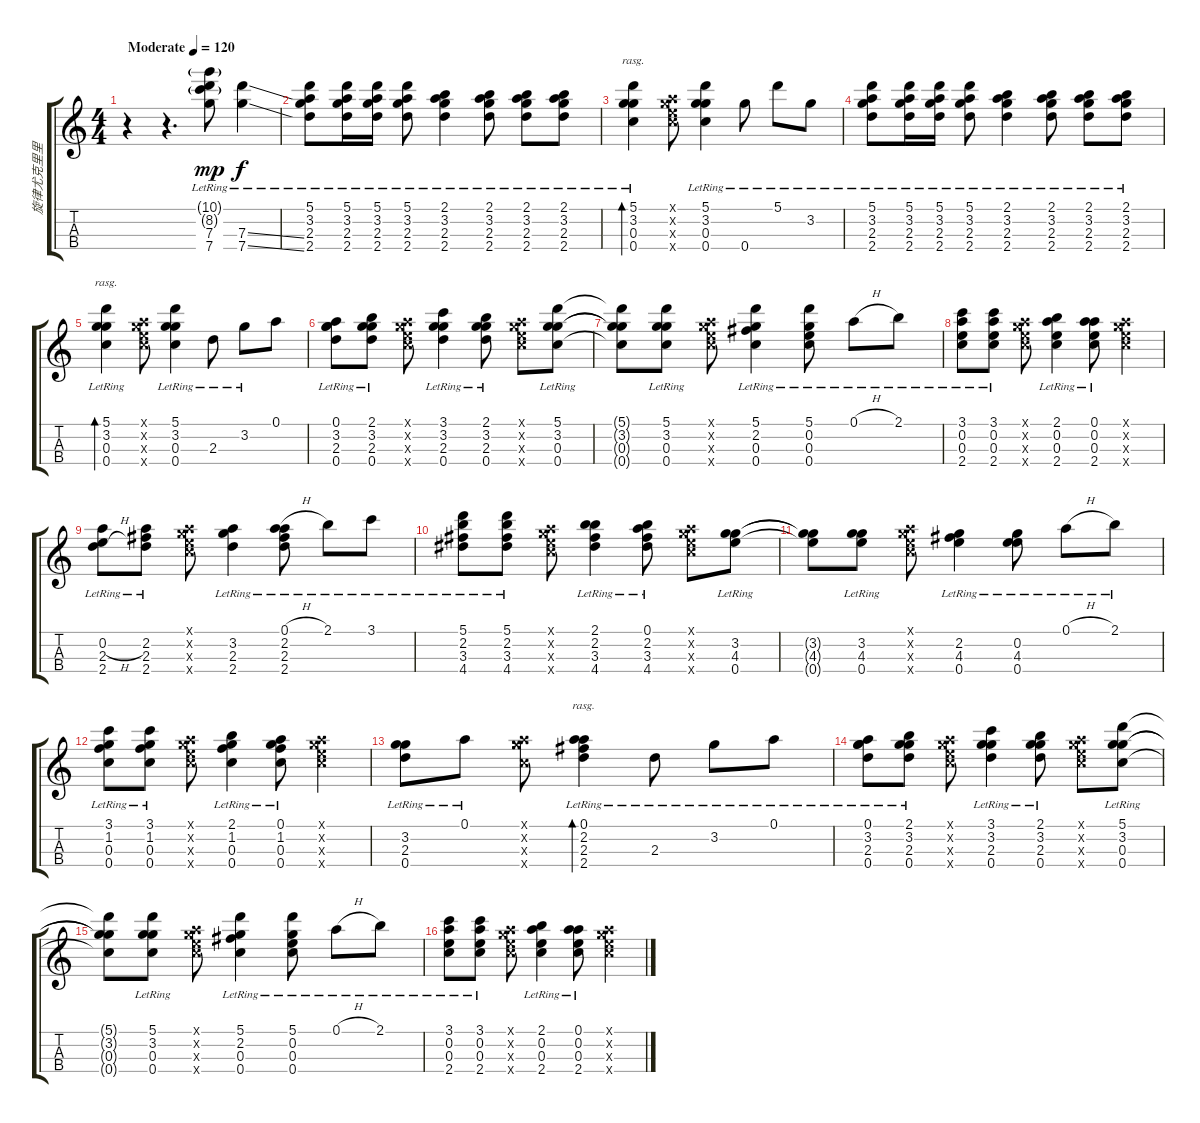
\track ("旋律尤克里里" "旋律尤克里里") {instrument acousticguitarnylon}
\staff {score tabs}
\tuning (A4 E4 C4 G4) {hide}
\ts (4 4)
\tempo (120 "Moderate")
\clef g2
\ks c
r.4{dy mp instrument acousticguitarnylon} r.4{d} (10.1{g lr} 8.2{g lr} 7.3{lr} 7.4{lr}).8 (7.3{ss lr} 7.4{ss lr}).4{dy f} |
(5.1{lr} 3.2{lr} 2.3{lr} 2.4{lr}).8 (5.1{lr} 3.2{lr} 2.3{lr} 2.4{lr}).16 (5.1{lr} 3.2{lr} 2.3{lr} 2.4{lr}).16 (5.1{lr} 3.2{lr} 2.3{lr} 2.4{lr}).8 (2.1{lr} 3.2{lr} 2.3{lr} 2.4{lr}).4 (2.1{lr} 3.2{lr} 2.3{lr} 2.4{lr}).8 (2.1{lr} 3.2{lr} 2.3{lr} 2.4{lr}).8 (2.1{lr} 3.2{lr} 2.3{lr} 2.4{lr}).8 |
(5.1{lr} 3.2{lr} 0.3{lr} 0.4{lr}).4{bd 60 rasg ii} (0.1{x} 0.2{x} 0.3{x} 0.4{x}).8 (5.1{lr} 3.2{lr} 0.3{lr} 0.4{lr}).4 0.4{lr}.8 5.1{lr}.8 3.2{lr}.8 |
(5.1{lr} 3.2{lr} 2.3{lr} 2.4{lr}).8 (5.1{lr} 3.2{lr} 2.3{lr} 2.4{lr}).16 (5.1{lr} 3.2{lr} 2.3{lr} 2.4{lr}).16 (5.1{lr} 3.2{lr} 2.3{lr} 2.4{lr}).8 (2.1{lr} 3.2{lr} 2.3{lr} 2.4{lr}).4 (2.1{lr} 3.2{lr} 2.3{lr} 2.4{lr}).8 (2.1{lr} 3.2{lr} 2.3{lr} 2.4{lr}).8 (2.1{lr} 3.2{lr} 2.3{lr} 2.4{lr}).8 |
(5.1{lr} 3.2{lr} 0.3{lr} 0.4{lr}).4{bd 60 rasg ii} (0.1{x} 0.2{x} 0.3{x} 0.4{x}).8 (5.1{lr} 3.2{lr} 0.3{lr} 0.4{lr}).4 2.3{lr}.8 3.2{lr}.8 0.1.8 |
(0.1{lr} 3.2{lr} 2.3{lr} 0.4{lr}).8 (2.1{lr} 3.2{lr} 2.3{lr} 0.4{lr}).8 (0.1{x} 0.2{x} 0.3{x} 0.4{x}).8 (3.1{lr} 3.2{lr} 2.3{lr} 0.4{lr}).4 (2.1{lr} 3.2{lr} 2.3{lr} 0.4{lr}).8 (0.1{x} 0.2{x} 0.3{x} 0.4{x}).8 (5.1{lr} 3.2{lr} 0.3{lr} 0.4{lr}).8 |
(5.1{t} 3.2{t} 0.3{t} 0.4{t}).8 (5.1{lr} 3.2{lr} 0.3{lr} 0.4{lr}).8 (0.1{x} 0.2{x} 0.3{x} 0.4{x}).8 (5.1{lr} 2.2{lr} 0.3{lr} 0.4{lr}).4 (5.1{lr} 0.2{lr} 0.3{lr} 0.4{lr}).8 0.1{h lr}.8 2.1{lr}.8 |
(3.1{lr} 0.2{lr} 0.3{lr} 2.4{lr}).8 (3.1{lr} 0.2{lr} 0.3{lr} 2.4{lr}).8 (0.1{x} 0.2{x} 0.3{x} 0.4{x}).8 (2.1{lr} 0.2{lr} 0.3{lr} 2.4{lr}).4 (0.1{lr} 0.2{lr} 0.3{lr} 2.4{lr}).8 (0.1{x} 0.2{x} 0.3{x} 0.4{x}).4 |
(0.2{h lr} 2.3{lr} 2.4{lr}).8 (2.2{lr} 2.3{lr} 2.4{lr}).8 (0.1{x} 0.2{x} 0.3{x} 0.4{x}).8 (3.2{lr} 2.3{lr} 2.4{lr}).4 (0.1{h lr} 2.2{lr} 2.3{lr} 2.4{lr}).8 2.1{lr}.8 3.1{lr}.8 |
(5.1{lr} 2.2{lr} 3.3{lr} 4.4{lr}).8 (5.1{lr} 2.2{lr} 3.3{lr} 4.4{lr}).8 (0.1{x} 0.2{x} 0.3{x} 0.4{x}).8 (2.1{lr} 2.2{lr} 3.3{lr} 4.4{lr}).4 (0.1{lr} 2.2{lr} 3.3{lr} 4.4{lr}).8 (0.1{x} 0.2{x} 0.3{x} 0.4{x}).8 (3.2{lr} 4.3{lr} 0.4{lr}).8 |
(3.2{t} 4.3{t} 0.4{t}).8 (3.2{lr} 4.3{lr} 0.4{lr}).8 (0.1{x} 0.2{x} 0.3{x} 0.4{x}).8 (2.2{lr} 4.3{lr} 0.4{lr}).4 (0.2{lr} 4.3{lr} 0.4{lr}).8 0.1{h lr}.8 2.1{lr}.8 |
(3.1{lr} 1.2{lr} 0.3{lr} 0.4{lr}).8 (3.1{lr} 1.2{lr} 0.3{lr} 0.4{lr}).8 (0.1{x} 0.2{x} 0.3{x} 0.4{x}).8 (2.1{lr} 1.2{lr} 0.3{lr} 0.4{lr}).4 (0.1{lr} 1.2{lr} 0.3{lr} 0.4{lr}).8 (0.1{x} 0.2{x} 0.3{x} 0.4{x}).4 |
(3.2{lr} 2.3{lr} 0.4{lr}).8 0.1{lr}.8 (0.1{x} 3.2{x} 0.3{x} 0.4{x}).8 (0.1{lr} 2.2{lr} 2.3{lr} 2.4{lr}).4{bd 60 rasg ii} 2.3{lr}.8 3.2{lr}.8 0.1{lr}.8 |
(0.1{lr} 3.2{lr} 2.3{lr} 0.4{lr}).8 (2.1{lr} 3.2{lr} 2.3{lr} 0.4{lr}).8 (0.1{x} 0.2{x} 0.3{x} 0.4{x}).8 (3.1{lr} 3.2{lr} 2.3{lr} 0.4{lr}).4 (2.1{lr} 3.2{lr} 2.3{lr} 0.4{lr}).8 (0.1{x} 0.2{x} 0.3{x} 0.4{x}).8 (5.1{lr} 3.2{lr} 0.3{lr} 0.4{lr}).8 |
(5.1{t} 3.2{t} 0.3{t} 0.4{t}).8 (5.1{lr} 3.2{lr} 0.3{lr} 0.4{lr}).8 (0.1{x} 0.2{x} 0.3{x} 0.4{x}).8 (5.1{lr} 2.2{lr} 0.3{lr} 0.4{lr}).4 (5.1{lr} 0.2{lr} 0.3{lr} 0.4{lr}).8 0.1{h lr}.8 2.1{lr}.8 |
(3.1{lr} 0.2{lr} 0.3{lr} 2.4{lr}).8 (3.1{lr} 0.2{lr} 0.3{lr} 2.4{lr}).8 (0.1{x} 0.2{x} 0.3{x} 0.4{x}).8 (2.1{lr} 0.2{lr} 0.3{lr} 2.4{lr}).4 (0.1{lr} 0.2{lr} 0.3{lr} 2.4{lr}).8 (0.1{x} 0.2{x} 0.3{x} 0.4{x}).4
